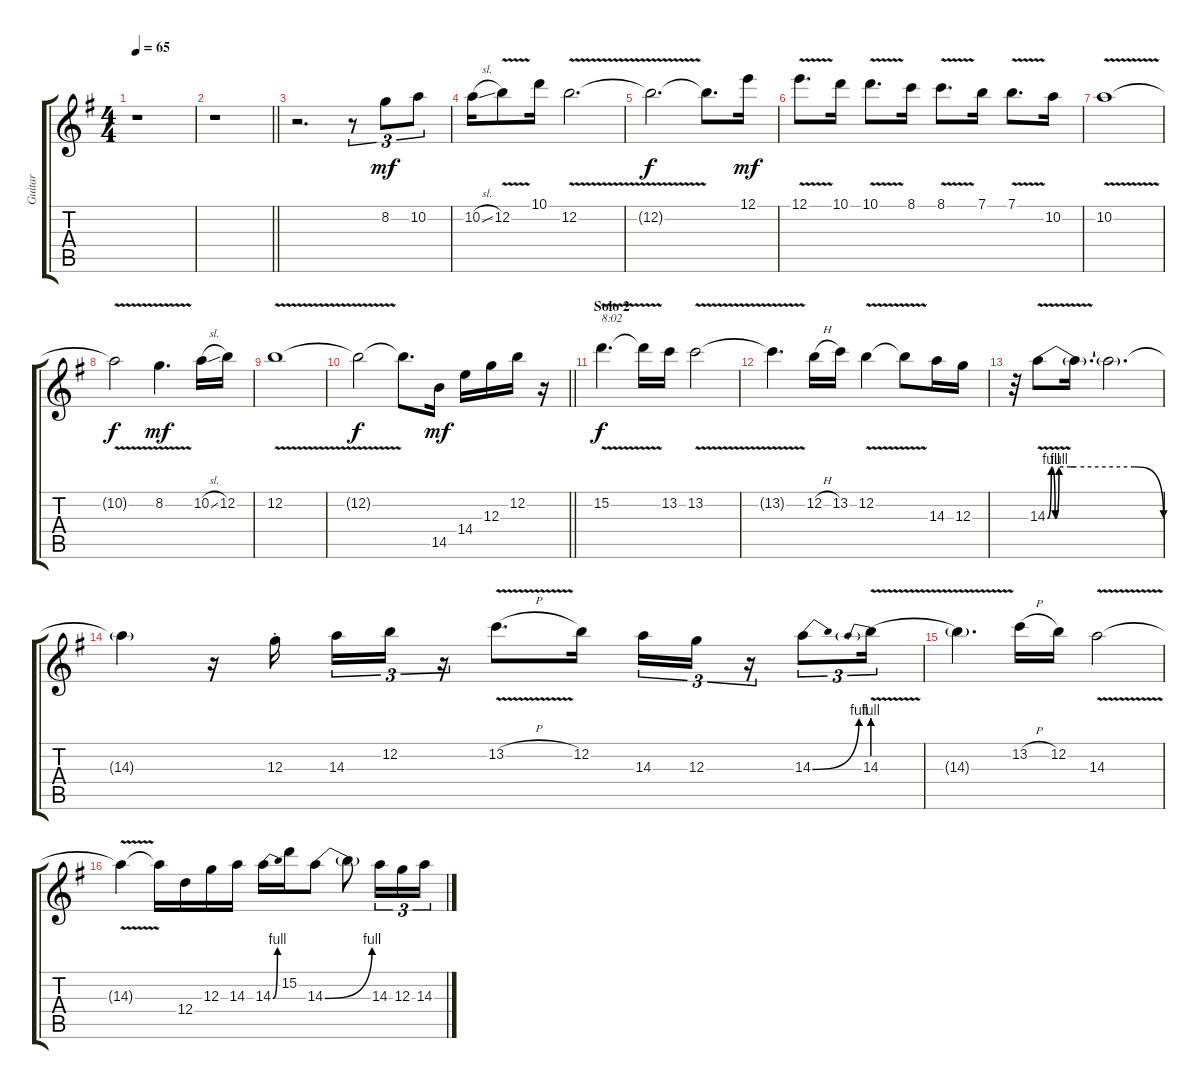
\track ("Guitar" "Guitar") {instrument electricguitarjazz}
\staff {score tabs}
\tuning (E4 B3 G3 D3 A2 E2) {hide}
\ts (4 4)
\tempo 65
\clef g2
\ks eminor
r.1{dy p} |
\barLineRight lightlight
r.1 |
\section ("" "")
r.2{d} r.8{tu (3 2) volume 13 instrument distortionguitar} 8.2.8{tu (3 2) dy mf} 10.2.8{tu (3 2)} |
10.2{sl}.16 12.2{v}.8 10.1.16 12.2{v}.2{d} |
12.2{t}.2{d dy f} 12.2{t}.8{d} 12.1.16{dy mf} |
12.1{v}.8{d} 10.1.16 10.1{v}.8{d} 8.1.16 8.1{v}.8{d} 7.1.16 7.1{v}.8{d} 10.2.16 |
10.2{v}.1 |
10.2{t}.2{dy f} 8.2{v}.4{d dy mf} 10.2{sl}.16 12.2.16 |
12.2{v}.1 |
\barLineRight lightlight
12.2{t}.2{dy f} 12.2{t}.8{d} 14.5.16{dy mf} 14.4.16 12.3.16 12.2.16 r.16 |
\section ("" "Solo 2")
15.2{v}.4{d txt "8:02" dy f} 15.2{t}.16 13.2.16 13.2{v}.2 |
13.2{t}.4{d} 12.2{h}.16 13.2.16 12.2{v}.4 12.2{t}.8 14.3.16 12.3.16 |
r.32 14.3{be (custom 0 0 2 4 4 0 6 4 12 4 15 4 45 4 60 0) v}.8 14.3{t}.16{d} 14.3{t}.2{d} |
14.3{t}.4 r.16 12.3{st}.16{beam splitsecondary} 14.3.16{tu (3 2)} 12.2.16{tu (3 2)} r.16{tu (3 2)} 13.2{v h}.8{d} 12.2.16 14.3.16{tu (3 2)} 12.3.16{tu (3 2)} r.16{tu (3 2)} 14.3{be (bend 0 0 60 4)}.8{tu (3 2)} 14.3{be (prebend 0 4 60 4) v}.16{tu (3 2)} |
14.3{t}.4{d} 13.2{h}.16 12.2.16 14.3{v}.2 |
14.3{t}.4 14.3{t}.16 12.4.16 12.3.16 14.3.16 14.3{be (bend 0 0 60 4)}.16 15.2.16 14.3{be (bend 0 0 60 4)}.8 14.3{t}.8 14.3.16{tu (3 2)} 12.3.16{tu (3 2)} 14.3.16{tu (3 2)}
